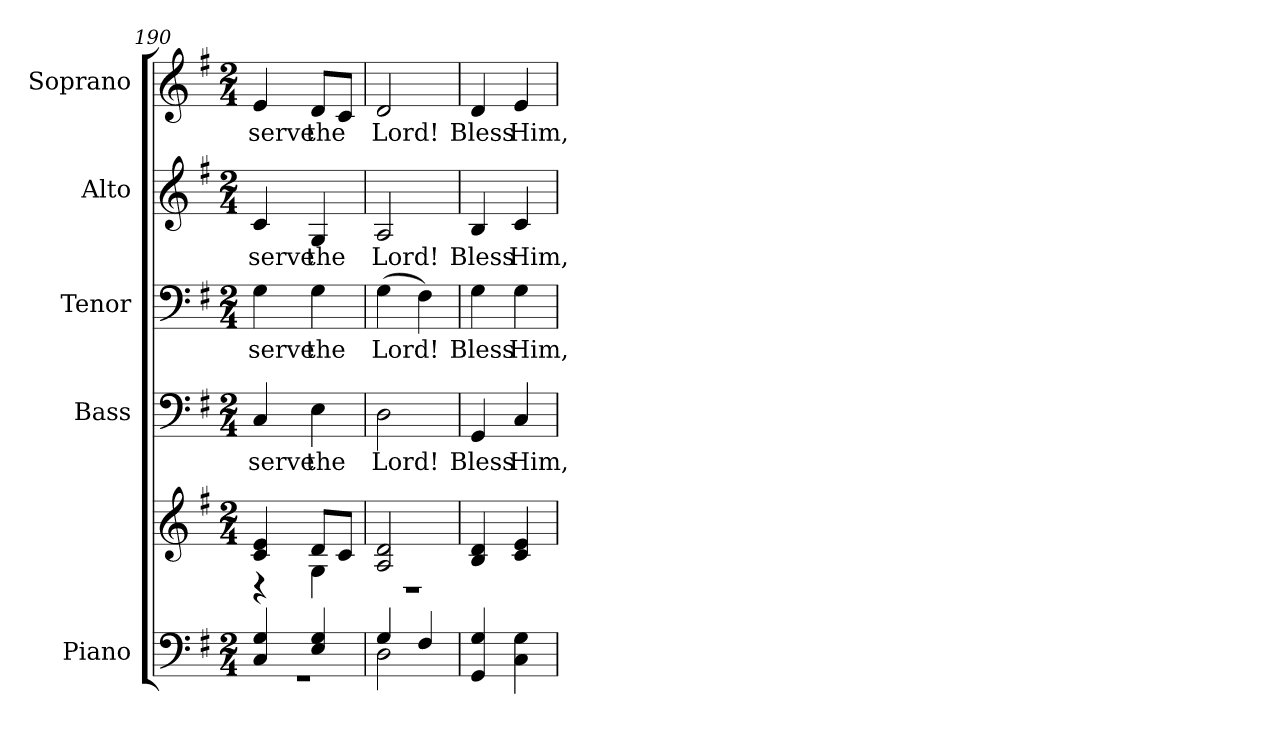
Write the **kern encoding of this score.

**kern	**kern	**kern	**text	**kern	**text	**kern	**text	**kern	**text
*part5	*part5	*part4	*part4	*part3	*part3	*part2	*part2	*part1	*part1
*staff6	*staff5	*staff4	*staff4	*staff3	*staff3	*staff2	*staff2	*staff1	*staff1
*I"Piano	*	*I"Bass	*	*I"Tenor	*	*I"Alto	*	*I"Soprano	*
*I'Pno.	*	*I'B.	*	*I'T.	*	*I'A.	*	*I'S.	*
!!LO:PB:g=z
*clefF4	*clefG2	*clefF4	*	*clefF4	*	*clefG2	*	*clefG2	*
*k[f#]	*k[f#]	*k[f#]	*	*k[f#]	*	*k[f#]	*	*k[f#]	*
*G:	*G:	*G:	*	*G:	*	*G:	*	*G:	*
*M2/4	*M2/4	*M2/4	*	*M2/4	*	*M2/4	*	*M2/4	*
=190	=190	=190	=190	=190	=190	=190	=190	=190	=190
*^	*^	*	*	*	*	*	*	*	*
!	!	!	!	!	!LO:LY:b:color=#000000	!	!	!	!	!	!
!	!	!	!	!	!	!	!LO:LY:b:color=#000000	!	!	!	!
!	!	!	!	!	!	!	!	!	!LO:LY:b:color=#000000	!	!
!	!	!	!	!	!	!	!	!	!	!	!LO:LY:b:color=#000000
4Ci/ 4Gi	2r	4ci/ 4ei	4r	4Ci/	serve	4Gi\	serve	4ci/	serve	4ei/	serve
!	!	!	!	!	!LO:LY:b:color=#000000	!	!	!	!	!	!
!	!	!	!	!	!	!	!LO:LY:b:color=#000000	!	!	!	!
!	!	!	!	!	!	!	!	!	!LO:LY:b:color=#000000	!	!
!	!	!	!	!	!	!	!	!	!	!	!LO:LY:b:color=#000000
4Ei/ 4Gi	.	8di/L	4Gi\	4Ei\	the	4Gi\	the	4Gi/	the	8di/L	the
.	.	8ci/J	.	.	.	.	.	.	.	8ci/J	.
=191	=191	=191	=191	=191	=191	=191	=191	=191	=191	=191	=191
!	!	!	!	!	!LO:LY:b:color=#000000	!	!	!	!	!	!
!	!	!	!	!	!	!	!LO:LY:b:color=#000000	!	!	!	!
!	!	!	!	!	!	!	!	!	!LO:LY:b:color=#000000	!	!
!	!	!	!	!	!	!	!	!	!	!	!LO:LY:b:color=#000000
4Gi/	2Di\	2Ai/ 2di	2r	2Di\	Lord!	(4Gi\	Lord!	2Ai/	Lord!	2di/	Lord!
4F#i/	.	.	.	.	.	4F#i\)	.	.	.	.	.
*v	*v	*	*	*	*	*	*	*	*	*	*
*	*v	*v	*	*	*	*	*	*	*	*
=192	=192	=192	=192	=192	=192	=192	=192	=192	=192
!	!	!	!LO:LY:b:color=#000000	!	!	!	!	!	!
!	!	!	!	!	!LO:LY:b:color=#000000	!	!	!	!
!	!	!	!	!	!	!	!LO:LY:b:color=#000000	!	!
!	!	!	!	!	!	!	!	!	!LO:LY:b:color=#000000
4GGi/ 4Gi	4Bi/ 4di	4GGi/	Bless	4Gi\	Bless	4Bi/	Bless	4di/	Bless
!	!	!	!LO:LY:b:color=#000000	!	!	!	!	!	!
!	!	!	!	!	!LO:LY:b:color=#000000	!	!	!	!
!	!	!	!	!	!	!	!LO:LY:b:color=#000000	!	!
!	!	!	!	!	!	!	!	!	!LO:LY:b:color=#000000
4Ci\ 4Gi	4ci/ 4ei	4Ci/	Him,	4Gi\	Him,	4ci/	Him,	4ei/	Him,
=	=	=	=	=	=	=	=	=	=
*-	*-	*-	*-	*-	*-	*-	*-	*-	*-
